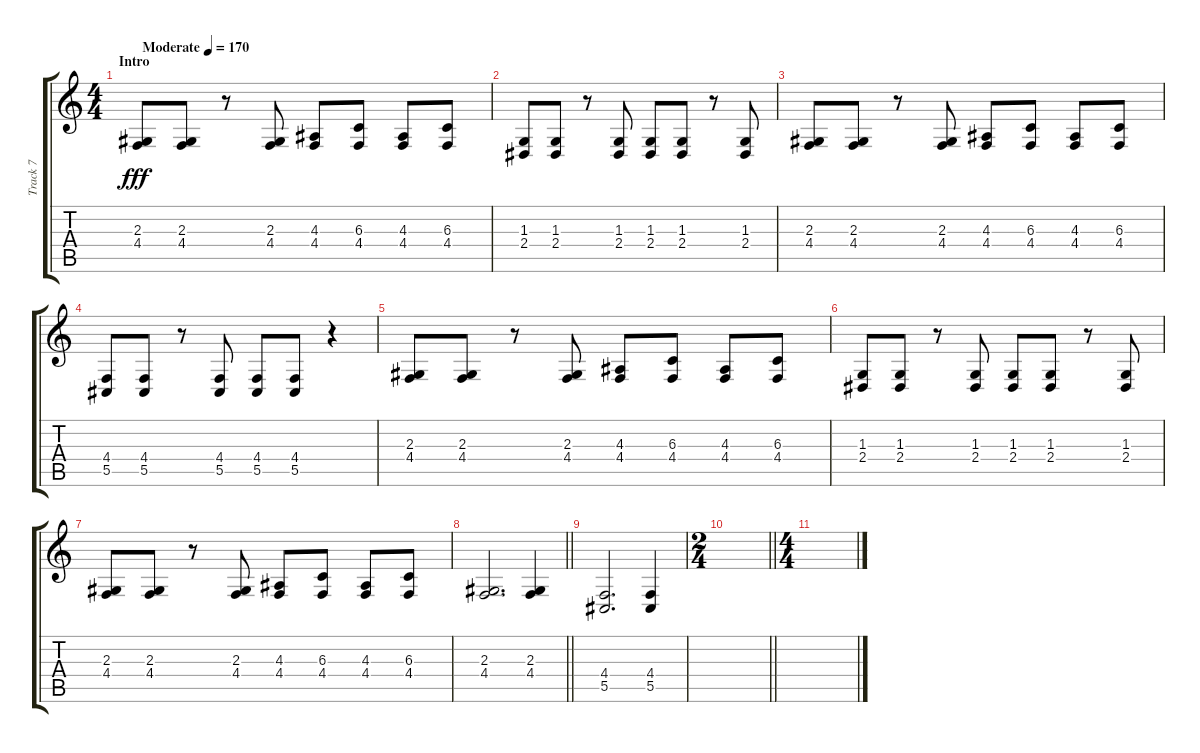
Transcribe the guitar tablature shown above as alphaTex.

\track ("Track 7" "Track 7") {instrument stringensemble1}
\staff {score tabs}
\tuning (Eb4 Bb3 Gb3 Db3 Ab2 Db2) {hide}
\ts (4 4)
\section ("" "Intro")
\tempo (170 "Moderate")
\clef g2
\ks c
(2.3 4.4).8{dy fff instrument stringensemble1} (2.3 4.4).8 r.8 (2.3 4.4).8 (4.3 4.4).8 (6.3 4.4).8 (4.3 4.4).8 (6.3 4.4).8 |
(1.3 2.4).8 (1.3 2.4).8 r.8 (1.3 2.4).8 (1.3 2.4).8 (1.3 2.4).8 r.8 (1.3 2.4).8 |
(2.3 4.4).8 (2.3 4.4).8 r.8 (2.3 4.4).8 (4.3 4.4).8 (6.3 4.4).8 (4.3 4.4).8 (6.3 4.4).8 |
(4.4 5.5).8 (4.4 5.5).8 r.8 (4.4 5.5).8 (4.4 5.5).8 (4.4 5.5).8 r.4 |
(2.3 4.4).8 (2.3 4.4).8 r.8 (2.3 4.4).8 (4.3 4.4).8 (6.3 4.4).8 (4.3 4.4).8 (6.3 4.4).8 |
(1.3 2.4).8 (1.3 2.4).8 r.8 (1.3 2.4).8 (1.3 2.4).8 (1.3 2.4).8 r.8 (1.3 2.4).8 |
(2.3 4.4).8 (2.3 4.4).8 r.8 (2.3 4.4).8 (4.3 4.4).8 (6.3 4.4).8 (4.3 4.4).8 (6.3 4.4).8 |
\barLineRight lightlight
(2.3 4.4).2{d} (2.3 4.4).4 |
(4.4 5.5).2{d} (4.4 5.5).4 |
\ts (2 4)
\barLineRight lightlight
|
\ts (4 4)
\section ("" "")
